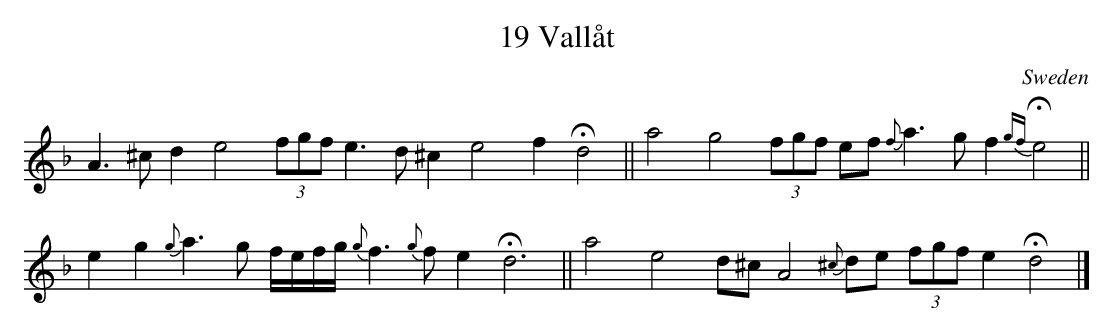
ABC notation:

X:1
T:19 Vallåt
O:Sweden
K:D minor
A3^c d2 e4 (3fgf e3d ^c2 e4 f2 Hd4 || \
a4 g4 (3fgf ef {f}a3g f2 {gf}He4 ||
e2g2 {g}a3g f/e/f/g/ {g}f3 {g}f e2 Hd6 || \
a4 e4 d^c A4 {^c}de (3fgf e2 Hd4 |]
